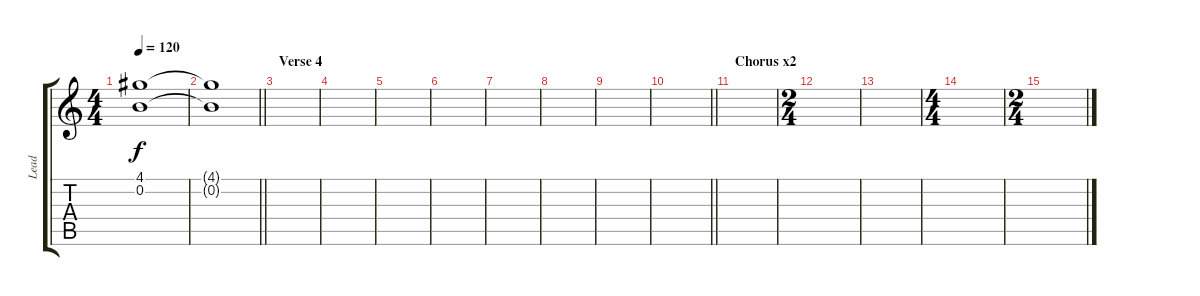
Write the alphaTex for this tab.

\track ("Lead" "Lead") {instrument distortionguitar}
\staff {score tabs}
\tuning (E4 B3 G3 D3 A2 E2) {hide}
\ts (4 4)
\tempo 120
\clef g2
\ks c
(4.1{t} 0.2{t}).1{dy f} |
\barLineRight lightlight
(4.1{t} 0.2{t}).1 |
\section ("" "Verse 4")
|
|
|
|
|
|
|
\barLineRight lightlight
|
\section ("" "Chorus x2")
|
\ts (2 4)
|
|
\ts (4 4)
|
\ts (2 4)
